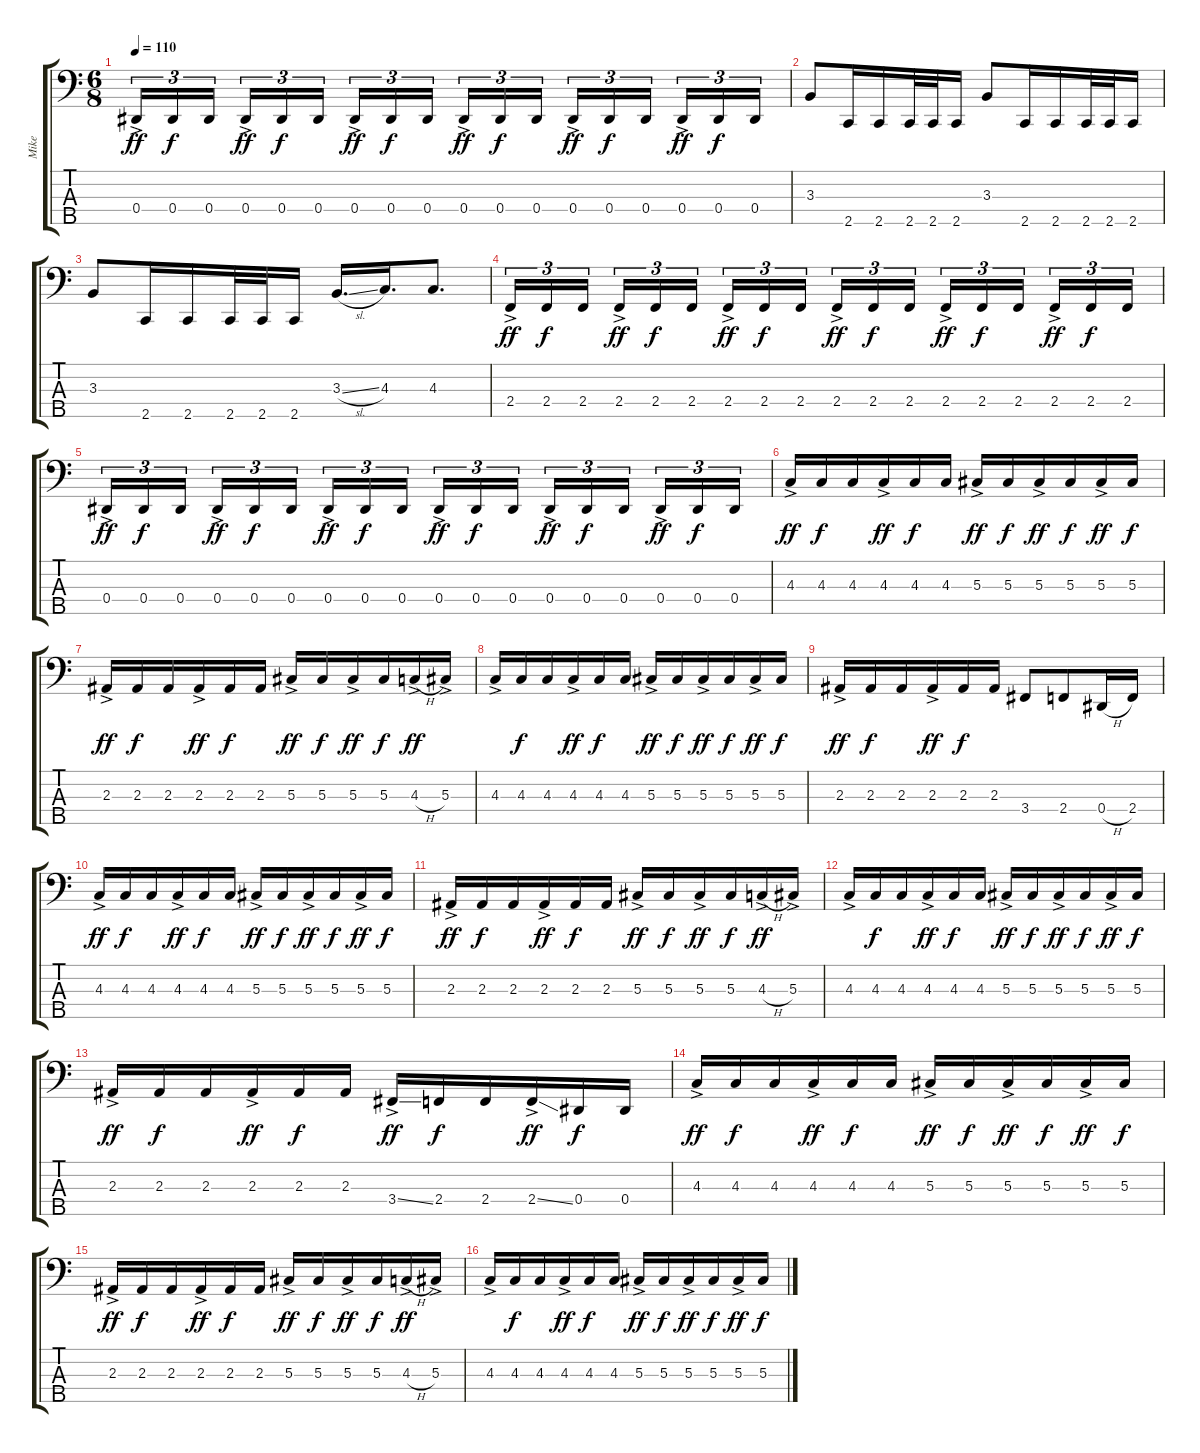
\track ("Mike" "Mike") {instrument acousticguitarsteel}
\staff {score tabs}
\tuning (Gb2 Db2 Ab1 Eb1 Bb0) {hide}
\ts (6 8)
\tempo 110
\clef f4
\ks c
0.4{ac}.16{tu (3 2) dy ff} 0.4.16{tu (3 2) dy f} 0.4.16{tu (3 2) beam splitsecondary} 0.4{ac}.16{tu (3 2) dy ff} 0.4.16{tu (3 2) dy f} 0.4.16{tu (3 2) beam splitsecondary} 0.4{ac}.16{tu (3 2) dy ff} 0.4.16{tu (3 2) dy f} 0.4.16{tu (3 2)} 0.4{ac}.16{tu (3 2) dy ff} 0.4.16{tu (3 2) dy f} 0.4.16{tu (3 2) beam splitsecondary} 0.4{ac}.16{tu (3 2) dy ff} 0.4.16{tu (3 2) dy f} 0.4.16{tu (3 2) beam splitsecondary} 0.4{ac}.16{tu (3 2) dy ff} 0.4.16{tu (3 2) dy f} 0.4.16{tu (3 2)} |
3.3.8 2.5.16 2.5.16 2.5.32 2.5.32 2.5.16 3.3.8 2.5.16 2.5.16 2.5.32 2.5.32 2.5.16 |
3.3.8 2.5.16 2.5.16 2.5.32 2.5.32 2.5.16 3.3{sl}.16{d} 4.3.16{d} 4.3.8{d} |
2.4{ac}.16{tu (3 2) dy ff} 2.4.16{tu (3 2) dy f} 2.4.16{tu (3 2) beam splitsecondary} 2.4{ac}.16{tu (3 2) dy ff} 2.4.16{tu (3 2) dy f} 2.4.16{tu (3 2) beam splitsecondary} 2.4{ac}.16{tu (3 2) dy ff} 2.4.16{tu (3 2) dy f} 2.4.16{tu (3 2)} 2.4{ac}.16{tu (3 2) dy ff} 2.4.16{tu (3 2) dy f} 2.4.16{tu (3 2) beam splitsecondary} 2.4{ac}.16{tu (3 2) dy ff} 2.4.16{tu (3 2) dy f} 2.4.16{tu (3 2) beam splitsecondary} 2.4{ac}.16{tu (3 2) dy ff} 2.4.16{tu (3 2) dy f} 2.4.16{tu (3 2)} |
0.4{ac}.16{tu (3 2) dy ff} 0.4.16{tu (3 2) dy f} 0.4.16{tu (3 2) beam splitsecondary} 0.4{ac}.16{tu (3 2) dy ff} 0.4.16{tu (3 2) dy f} 0.4.16{tu (3 2) beam splitsecondary} 0.4{ac}.16{tu (3 2) dy ff} 0.4.16{tu (3 2) dy f} 0.4.16{tu (3 2)} 0.4{ac}.16{tu (3 2) dy ff} 0.4.16{tu (3 2) dy f} 0.4.16{tu (3 2) beam splitsecondary} 0.4{ac}.16{tu (3 2) dy ff} 0.4.16{tu (3 2) dy f} 0.4.16{tu (3 2) beam splitsecondary} 0.4{ac}.16{tu (3 2) dy ff} 0.4.16{tu (3 2) dy f} 0.4.16{tu (3 2)} |
4.3{ac}.16{dy ff} 4.3.16{dy f} 4.3.16 4.3{ac}.16{dy ff} 4.3.16{dy f} 4.3.16 5.3{ac}.16{dy ff} 5.3.16{dy f} 5.3{ac}.16{dy ff} 5.3.16{dy f} 5.3{ac}.16{dy ff} 5.3.16{dy f} |
2.3{ac}.16{dy ff} 2.3.16{dy f} 2.3.16 2.3{ac}.16{dy ff} 2.3.16{dy f} 2.3.16 5.3{ac}.16{dy ff} 5.3.16{dy f} 5.3{ac}.16{dy ff} 5.3.16{dy f} 4.3{h ac}.16{dy ff} 5.3{ac}.16 |
4.3{ac}.16 4.3.16{dy f} 4.3.16 4.3{ac}.16{dy ff} 4.3.16{dy f} 4.3.16 5.3{ac}.16{dy ff} 5.3.16{dy f} 5.3{ac}.16{dy ff} 5.3.16{dy f} 5.3{ac}.16{dy ff} 5.3.16{dy f} |
2.3{ac}.16{dy ff} 2.3.16{dy f} 2.3.16 2.3{ac}.16{dy ff} 2.3.16{dy f} 2.3.16 3.4.8 2.4.8 0.4{h}.16 2.4.16 |
4.3{ac}.16{dy ff} 4.3.16{dy f} 4.3.16 4.3{ac}.16{dy ff} 4.3.16{dy f} 4.3.16 5.3{ac}.16{dy ff} 5.3.16{dy f} 5.3{ac}.16{dy ff} 5.3.16{dy f} 5.3{ac}.16{dy ff} 5.3.16{dy f} |
2.3{ac}.16{dy ff} 2.3.16{dy f} 2.3.16 2.3{ac}.16{dy ff} 2.3.16{dy f} 2.3.16 5.3{ac}.16{dy ff} 5.3.16{dy f} 5.3{ac}.16{dy ff} 5.3.16{dy f} 4.3{h ac}.16{dy ff} 5.3{ac}.16 |
4.3{ac}.16 4.3.16{dy f} 4.3.16 4.3{ac}.16{dy ff} 4.3.16{dy f} 4.3.16 5.3{ac}.16{dy ff} 5.3.16{dy f} 5.3{ac}.16{dy ff} 5.3.16{dy f} 5.3{ac}.16{dy ff} 5.3.16{dy f} |
2.3{ac}.16{dy ff} 2.3.16{dy f} 2.3.16 2.3{ac}.16{dy ff} 2.3.16{dy f} 2.3.16 3.4{ss ac}.16{dy ff} 2.4.16{dy f} 2.4.16 2.4{ss ac}.16{dy ff} 0.4.16{dy f} 0.4.16 |
4.3{ac}.16{dy ff} 4.3.16{dy f} 4.3.16 4.3{ac}.16{dy ff} 4.3.16{dy f} 4.3.16 5.3{ac}.16{dy ff} 5.3.16{dy f} 5.3{ac}.16{dy ff} 5.3.16{dy f} 5.3{ac}.16{dy ff} 5.3.16{dy f} |
2.3{ac}.16{dy ff} 2.3.16{dy f} 2.3.16 2.3{ac}.16{dy ff} 2.3.16{dy f} 2.3.16 5.3{ac}.16{dy ff} 5.3.16{dy f} 5.3{ac}.16{dy ff} 5.3.16{dy f} 4.3{h ac}.16{dy ff} 5.3{ac}.16 |
4.3{ac}.16 4.3.16{dy f} 4.3.16 4.3{ac}.16{dy ff} 4.3.16{dy f} 4.3.16 5.3{ac}.16{dy ff} 5.3.16{dy f} 5.3{ac}.16{dy ff} 5.3.16{dy f} 5.3{ac}.16{dy ff} 5.3.16{dy f}
